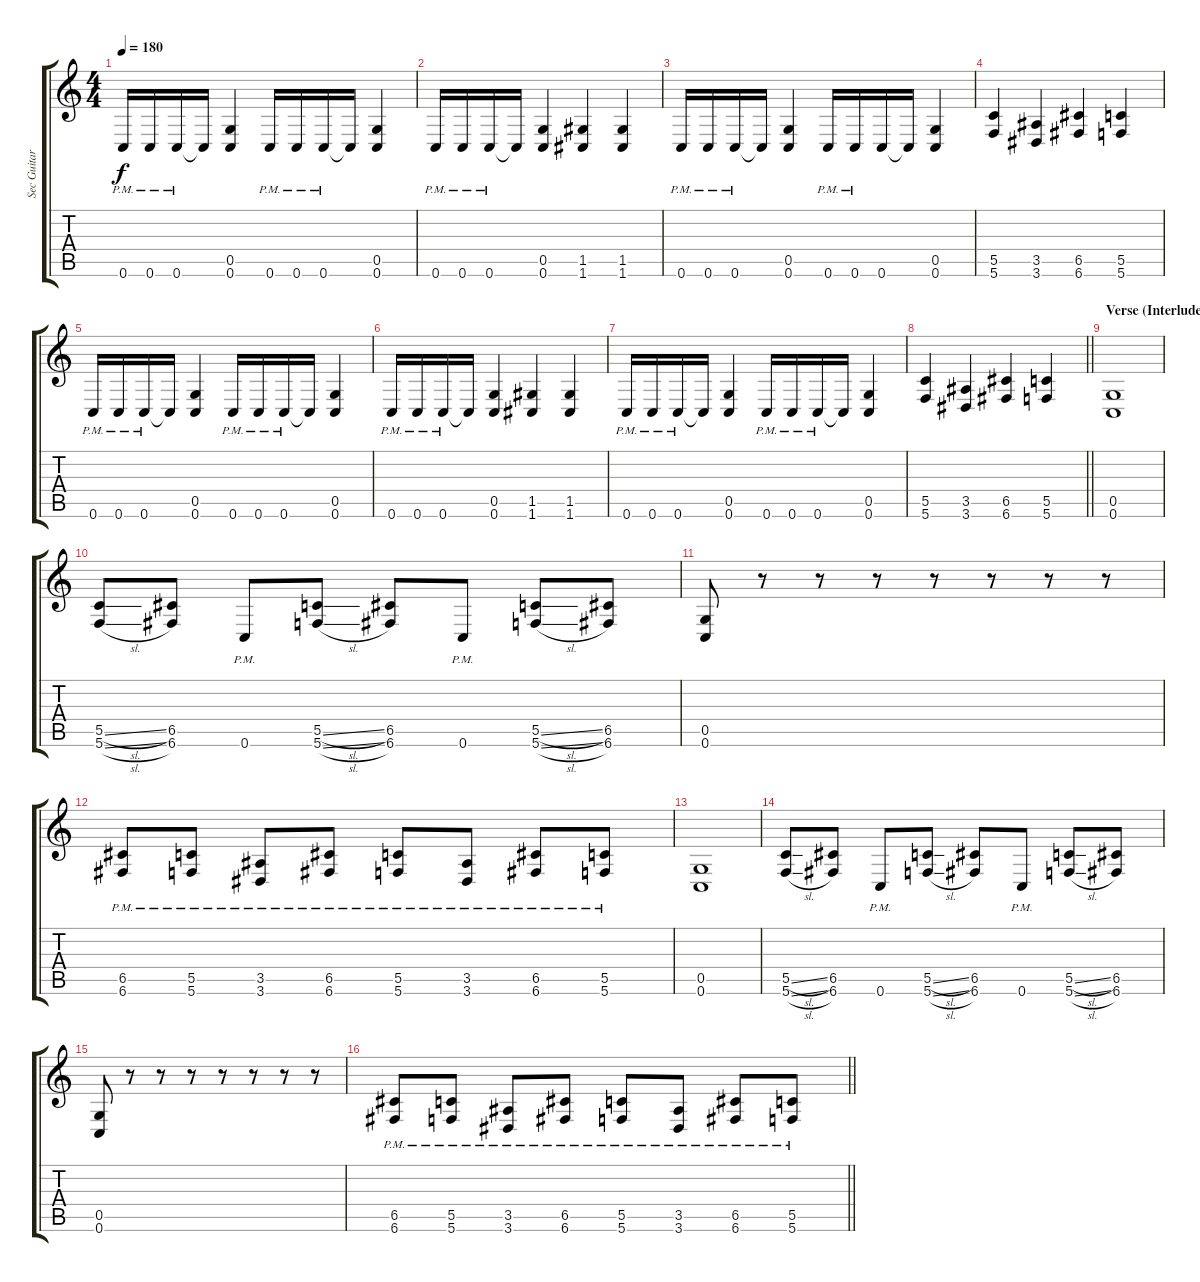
\track ("Sec Guitar" "Sec Guitar") {instrument distortionguitar}
\staff {score tabs}
\tuning (D4 A3 F3 C3 G2 C2) {hide}
\ts (4 4)
\tempo 180
\clef g2
\ks c
0.6{pm}.16{dy f} 0.6{pm}.16 0.6{pm}.16 0.6{t}.16 (0.5 0.6).4 0.6{pm}.16 0.6{pm}.16 0.6{pm}.16 0.6{t}.16 (0.5 0.6).4 |
0.6{pm}.16 0.6{pm}.16 0.6{pm}.16 0.6{t}.16 (0.5 0.6).4 (1.5 1.6).4 (1.5 1.6).4 |
0.6{pm}.16 0.6{pm}.16 0.6{pm}.16 0.6{t}.16 (0.5 0.6).4 0.6{pm}.16 0.6{pm}.16 0.6.16 0.6{t}.16 (0.5 0.6).4 |
(5.5 5.6).4 (3.5 3.6).4 (6.5 6.6).4 (5.5 5.6).4 |
0.6{pm}.16 0.6{pm}.16 0.6{pm}.16 0.6{t}.16 (0.5 0.6).4 0.6{pm}.16 0.6{pm}.16 0.6{pm}.16 0.6{t}.16 (0.5 0.6).4 |
0.6{pm}.16 0.6{pm}.16 0.6{pm}.16 0.6{t}.16 (0.5 0.6).4 (1.5 1.6).4 (1.5 1.6).4 |
0.6{pm}.16 0.6{pm}.16 0.6{pm}.16 0.6{t}.16 (0.5 0.6).4 0.6{pm}.16 0.6{pm}.16 0.6{pm}.16 0.6{t}.16 (0.5 0.6).4 |
\barLineRight lightlight
(5.5 5.6).4 (3.5 3.6).4 (6.5 6.6).4 (5.5 5.6).4 |
\section ("" "Verse (Interlude)")
(0.5 0.6).1 |
(5.5{sl} 5.6{sl}).8 (6.5 6.6).8 0.6{pm}.8 (5.5{sl} 5.6{sl}).8 (6.5 6.6).8 0.6{pm}.8 (5.5{sl} 5.6{sl}).8 (6.5 6.6).8 |
(0.5 0.6).8 r.8 r.8 r.8 r.8 r.8 r.8 r.8 |
(6.5{pm} 6.6{pm}).8 (5.5{pm} 5.6{pm}).8 (3.5{pm} 3.6{pm}).8 (6.5{pm} 6.6{pm}).8 (5.5{pm} 5.6{pm}).8 (3.5{pm} 3.6{pm}).8 (6.5{pm} 6.6{pm}).8 (5.5{pm} 5.6{pm}).8 |
(0.5 0.6).1 |
(5.5{sl} 5.6{sl}).8 (6.5 6.6).8 0.6{pm}.8 (5.5{sl} 5.6{sl}).8 (6.5 6.6).8 0.6{pm}.8 (5.5{sl} 5.6{sl}).8 (6.5 6.6).8 |
(0.5 0.6).8 r.8 r.8 r.8 r.8 r.8 r.8 r.8 |
\barLineRight lightlight
(6.5{pm} 6.6{pm}).8 (5.5{pm} 5.6{pm}).8 (3.5{pm} 3.6{pm}).8 (6.5{pm} 6.6{pm}).8 (5.5{pm} 5.6{pm}).8 (3.5{pm} 3.6{pm}).8 (6.5{pm} 6.6{pm}).8 (5.5{pm} 5.6{pm}).8
